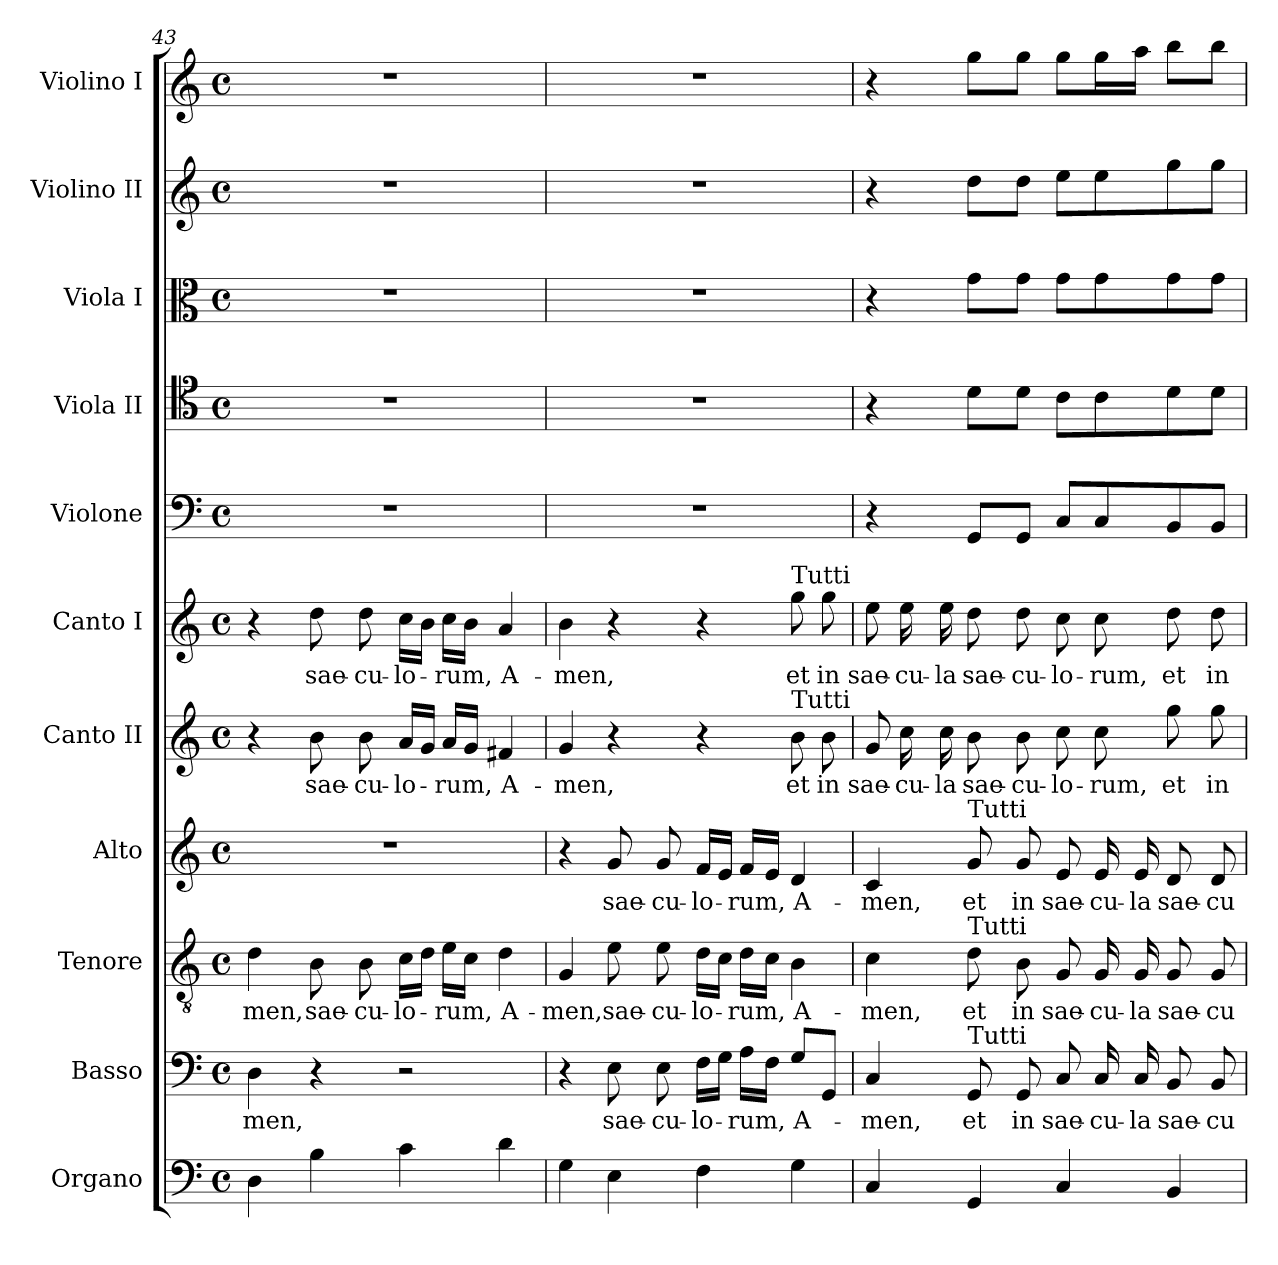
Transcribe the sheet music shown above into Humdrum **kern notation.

**kern	**kern	**text	**kern	**text	**kern	**text	**kern	**text	**kern	**text	**kern	**kern	**kern	**kern	**kern
*part11	*part10	*part10	*part9	*part9	*part8	*part8	*part7	*part7	*part6	*part6	*part5	*part4	*part3	*part2	*part1
*staff11	*staff10	*staff10	*staff9	*staff9	*staff8	*staff8	*staff7	*staff7	*staff6	*staff6	*staff5	*staff4	*staff3	*staff2	*staff1
*I"Organo	*I"Basso	*	*I"Tenore	*	*I"Alto	*	*I"Canto II	*	*I"Canto I	*	*I"Violone	*I"Viola II	*I"Viola I	*I"Violino II	*I"Violino I
*I'Org.	*I'B.	*	*I'T.	*	*I'A.	*	*I'C. II	*	*I'C. I	*	*I'Vne.	*I'Vla. II	*I'Vla. I	*I'Vl. II	*I'Vl. I
*clefF4	*clefF4	*	*clefGv2	*	*clefG2	*	*clefG2	*	*clefG2	*	*clefF4	*clefC4	*clefC3	*clefG2	*clefG2
*	*	*	*ITrd7c12	*	*	*	*	*	*	*	*	*	*	*	*
*k[]	*k[]	*	*k[]	*	*k[]	*	*k[]	*	*k[]	*	*k[]	*k[]	*k[]	*k[]	*k[]
*C:	*C:	*	*C:	*	*C:	*	*C:	*	*C:	*	*C:	*C:	*C:	*C:	*C:
*M4/4	*M4/4	*	*M4/4	*	*M4/4	*	*M4/4	*	*M4/4	*	*M4/4	*M4/4	*M4/4	*M4/4	*M4/4
*met(c)	*met(c)	*	*met(c)	*	*met(c)	*	*met(c)	*	*met(c)	*	*met(c)	*met(c)	*met(c)	*met(c)	*met(c)
=43	=43	=43	=43	=43	=43	=43	=43	=43	=43	=43	=43	=43	=43	=43	=43
!	!	!LO:LY:b:color=#000000	!	!	!	!	!	!	!	!	!	!	!	!	!
!	!	!	!	!LO:LY:b:color=#000000	!	!	!	!	!	!	!	!	!	!	!
4Di\	4Di\	-men,	4Di\	-men,	1r	.	4r	.	4r	.	1r	1r	1r	1r	1r
!	!	!	!	!LO:LY:b:color=#000000	!	!	!	!	!	!	!	!	!	!	!
!	!	!	!	!	!	!	!	!LO:LY:b:color=#000000	!	!	!	!	!	!	!
!	!	!	!	!	!	!	!	!	!	!LO:LY:b:color=#000000	!	!	!	!	!
4Bi\	4r	.	8BBi\	sae-	.	.	8bi\	sae-	8ddi\	sae-	.	.	.	.	.
!	!	!	!	!LO:LY:b:color=#000000	!	!	!	!	!	!	!	!	!	!	!
!	!	!	!	!	!	!	!	!LO:LY:b:color=#000000	!	!	!	!	!	!	!
!	!	!	!	!	!	!	!	!	!	!LO:LY:b:color=#000000	!	!	!	!	!
.	.	.	8BBi\	-cu-	.	.	8bi\	-cu-	8ddi\	-cu-	.	.	.	.	.
!	!	!	!	!LO:LY:b:color=#000000	!	!	!	!	!	!	!	!	!	!	!
!	!	!	!	!	!	!	!	!LO:LY:b:color=#000000	!	!	!	!	!	!	!
!	!	!	!	!	!	!	!	!	!	!LO:LY:b:color=#000000	!	!	!	!	!
4ci\	2r	.	16Ci\LL	-lo-	.	.	16ai/LL	-lo-	16cci\LL	-lo-	.	.	.	.	.
.	.	.	16Di\JJ	.	.	.	16gi/JJ	.	16bi\JJ	.	.	.	.	.	.
!	!	!	!	!LO:LY:b:color=#000000	!	!	!	!	!	!	!	!	!	!	!
!	!	!	!	!	!	!	!	!LO:LY:b:color=#000000	!	!	!	!	!	!	!
!	!	!	!	!	!	!	!	!	!	!LO:LY:b:color=#000000	!	!	!	!	!
.	.	.	16Ei\LL	-rum,	.	.	16ai/LL	-rum,	16cci\LL	-rum,	.	.	.	.	.
.	.	.	16Ci\JJ	.	.	.	16gi/JJ	.	16bi\JJ	.	.	.	.	.	.
!	!	!	!	!LO:LY:b:color=#000000	!	!	!	!	!	!	!	!	!	!	!
!	!	!	!	!	!	!	!	!LO:LY:b:color=#000000	!	!	!	!	!	!	!
!	!	!	!	!	!	!	!	!	!	!LO:LY:b:color=#000000	!	!	!	!	!
4di\	.	.	4Di\	A-	.	.	4f#Xi/	A-	4ai/	A-	.	.	.	.	.
=44	=44	=44	=44	=44	=44	=44	=44	=44	=44	=44	=44	=44	=44	=44	=44
!	!	!	!	!LO:LY:b:color=#000000	!	!	!	!	!	!	!	!	!	!	!
!	!	!	!	!	!	!	!	!LO:LY:b:color=#000000	!	!	!	!	!	!	!
!	!	!	!	!	!	!	!	!	!	!LO:LY:b:color=#000000	!	!	!	!	!
4Gi\	4r	.	4GGi/	-men,	4r	.	4gi/	-men,	4bi\	-men,	1r	1r	1r	1r	1r
!	!	!LO:LY:b:color=#000000	!	!	!	!	!	!	!	!	!	!	!	!	!
!	!	!	!	!LO:LY:b:color=#000000	!	!	!	!	!	!	!	!	!	!	!
!	!	!	!	!	!	!LO:LY:b:color=#000000	!	!	!	!	!	!	!	!	!
4Ei\	8Ei\	sae-	8Ei\	sae-	8gi/	sae-	4r	.	4r	.	.	.	.	.	.
!	!	!LO:LY:b:color=#000000	!	!	!	!	!	!	!	!	!	!	!	!	!
!	!	!	!	!LO:LY:b:color=#000000	!	!	!	!	!	!	!	!	!	!	!
!	!	!	!	!	!	!LO:LY:b:color=#000000	!	!	!	!	!	!	!	!	!
.	8Ei\	-cu-	8Ei\	-cu-	8gi/	-cu-	.	.	.	.	.	.	.	.	.
!	!	!LO:LY:b:color=#000000	!	!	!	!	!	!	!	!	!	!	!	!	!
!	!	!	!	!LO:LY:b:color=#000000	!	!	!	!	!	!	!	!	!	!	!
!	!	!	!	!	!	!LO:LY:b:color=#000000	!	!	!	!	!	!	!	!	!
4Fi\	16Fi\LL	-lo-	16Di\LL	-lo-	16fi/LL	-lo-	4r	.	4r	.	.	.	.	.	.
.	16Gi\JJ	.	16Ci\JJ	.	16ei/JJ	.	.	.	.	.	.	.	.	.	.
!	!	!LO:LY:b:color=#000000	!	!	!	!	!	!	!	!	!	!	!	!	!
!	!	!	!	!LO:LY:b:color=#000000	!	!	!	!	!	!	!	!	!	!	!
!	!	!	!	!	!	!LO:LY:b:color=#000000	!	!	!	!	!	!	!	!	!
.	16Ai\LL	-rum,	16Di\LL	-rum,	16fi/LL	-rum,	.	.	.	.	.	.	.	.	.
.	16Fi\JJ	.	16Ci\JJ	.	16ei/JJ	.	.	.	.	.	.	.	.	.	.
!	!	!LO:LY:b:color=#000000	!	!	!	!	!	!	!	!	!	!	!	!	!
!	!	!	!	!LO:LY:b:color=#000000	!	!	!	!	!	!	!	!	!	!	!
!	!	!	!	!	!	!LO:LY:b:color=#000000	!	!	!	!	!	!	!	!	!
!	!	!	!	!	!	!	!	!LO:LY:b:color=#000000	!	!	!	!	!	!	!
!	!	!	!	!	!	!	!	!	!LO:TX:a:t=Tutti	!	!	!	!	!	!
!	!	!	!	!	!	!	!LO:TX:a:t=Tutti	!	!	!	!	!	!	!	!
!	!	!	!	!	!	!	!	!	!	!LO:LY:b:color=#000000	!	!	!	!	!
4Gi\	8Gi/L	A-	4BBi\	A-	4di/	A-	8bi\	et	8ggi\	et	.	.	.	.	.
!	!	!	!	!	!	!	!	!LO:LY:b:color=#000000	!	!	!	!	!	!	!
!	!	!	!	!	!	!	!	!	!	!LO:LY:b:color=#000000	!	!	!	!	!
.	8GGi/J	.	.	.	.	.	8bi\	in	8ggi\	in	.	.	.	.	.
!!LO:LB:g=z
=45	=45	=45	=45	=45	=45	=45	=45	=45	=45	=45	=45	=45	=45	=45	=45
!	!	!LO:LY:b:color=#000000	!	!	!	!	!	!	!	!	!	!	!	!	!
!	!	!	!	!LO:LY:b:color=#000000	!	!	!	!	!	!	!	!	!	!	!
!	!	!	!	!	!	!LO:LY:b:color=#000000	!	!	!	!	!	!	!	!	!
!	!	!	!	!	!	!	!	!LO:LY:b:color=#000000	!	!	!	!	!	!	!
!	!	!	!	!	!	!	!	!	!	!LO:LY:b:color=#000000	!	!	!	!	!
4Ci/	4Ci/	-men,	4Ci\	-men,	4ci/	-men,	8gi/	sae-	8eei\	sae-	4r	4r	4r	4r	4r
!	!	!	!	!	!	!	!	!LO:LY:b:color=#000000	!	!	!	!	!	!	!
!	!	!	!	!	!	!	!	!	!	!LO:LY:b:color=#000000	!	!	!	!	!
.	.	.	.	.	.	.	16cci\	-cu-	16eei\	-cu-	.	.	.	.	.
!	!	!	!	!	!	!	!	!LO:LY:b:color=#000000	!	!	!	!	!	!	!
!	!	!	!	!	!	!	!	!	!	!LO:LY:b:color=#000000	!	!	!	!	!
.	.	.	.	.	.	.	16cci\	-la	16eei\	-la	.	.	.	.	.
!	!	!LO:LY:b:color=#000000	!	!	!	!	!	!	!	!	!	!	!	!	!
!	!	!	!	!LO:LY:b:color=#000000	!	!	!	!	!	!	!	!	!	!	!
!	!	!	!	!	!	!LO:LY:b:color=#000000	!	!	!	!	!	!	!	!	!
!	!	!	!	!	!	!	!	!LO:LY:b:color=#000000	!	!	!	!	!	!	!
!	!	!	!	!	!LO:TX:a:t=Tutti	!	!	!	!	!	!	!	!	!	!
!	!	!	!LO:TX:a:t=Tutti	!	!	!	!	!	!	!	!	!	!	!	!
!	!LO:TX:a:t=Tutti	!	!	!	!	!	!	!	!	!	!	!	!	!	!
!	!	!	!	!	!	!	!	!	!	!LO:LY:b:color=#000000	!	!	!	!	!
4GGi/	8GGi/	et	8Di\	et	8gi/	et	8bi\	sae-	8ddi\	sae-	8GGi/L	8di\L	8gi\L	8ddi\L	8ggi\L
!	!	!LO:LY:b:color=#000000	!	!	!	!	!	!	!	!	!	!	!	!	!
!	!	!	!	!LO:LY:b:color=#000000	!	!	!	!	!	!	!	!	!	!	!
!	!	!	!	!	!	!LO:LY:b:color=#000000	!	!	!	!	!	!	!	!	!
!	!	!	!	!	!	!	!	!LO:LY:b:color=#000000	!	!	!	!	!	!	!
!	!	!	!	!	!	!	!	!	!	!LO:LY:b:color=#000000	!	!	!	!	!
.	8GGi/	in	8BBi\	in	8gi/	in	8bi\	-cu-	8ddi\	-cu-	8GGi/J	8di\J	8gi\J	8ddi\J	8ggi\J
!	!	!LO:LY:b:color=#000000	!	!	!	!	!	!	!	!	!	!	!	!	!
!	!	!	!	!LO:LY:b:color=#000000	!	!	!	!	!	!	!	!	!	!	!
!	!	!	!	!	!	!LO:LY:b:color=#000000	!	!	!	!	!	!	!	!	!
!	!	!	!	!	!	!	!	!LO:LY:b:color=#000000	!	!	!	!	!	!	!
!	!	!	!	!	!	!	!	!	!	!LO:LY:b:color=#000000	!	!	!	!	!
4Ci/	8Ci/	sae-	8GGi/	sae-	8ei/	sae-	8cci\	-lo-	8cci\	-lo-	8Ci/L	8ci\L	8gi\L	8eei\L	8ggi\L
!	!	!LO:LY:b:color=#000000	!	!	!	!	!	!	!	!	!	!	!	!	!
!	!	!	!	!LO:LY:b:color=#000000	!	!	!	!	!	!	!	!	!	!	!
!	!	!	!	!	!	!LO:LY:b:color=#000000	!	!	!	!	!	!	!	!	!
!	!	!	!	!	!	!	!	!LO:LY:b:color=#000000	!	!	!	!	!	!	!
!	!	!	!	!	!	!	!	!	!	!LO:LY:b:color=#000000	!	!	!	!	!
.	16Ci/	-cu-	16GGi/	-cu-	16ei/	-cu-	8cci\	-rum,	8cci\	-rum,	8Ci/	8ci\	8gi\	8eei\	16ggi\L
!	!	!LO:LY:b:color=#000000	!	!	!	!	!	!	!	!	!	!	!	!	!
!	!	!	!	!LO:LY:b:color=#000000	!	!	!	!	!	!	!	!	!	!	!
!	!	!	!	!	!	!LO:LY:b:color=#000000	!	!	!	!	!	!	!	!	!
.	16Ci/	-la	16GGi/	-la	16ei/	-la	.	.	.	.	.	.	.	.	16aai\JJ
!	!	!LO:LY:b:color=#000000	!	!	!	!	!	!	!	!	!	!	!	!	!
!	!	!	!	!LO:LY:b:color=#000000	!	!	!	!	!	!	!	!	!	!	!
!	!	!	!	!	!	!LO:LY:b:color=#000000	!	!	!	!	!	!	!	!	!
!	!	!	!	!	!	!	!	!LO:LY:b:color=#000000	!	!	!	!	!	!	!
!	!	!	!	!	!	!	!	!	!	!LO:LY:b:color=#000000	!	!	!	!	!
4BBi/	8BBi/	sae-	8GGi/	sae-	8di/	sae-	8ggi\	et	8ddi\	et	8BBi/	8di\	8gi\	8ggi\	8bbi\L
!	!	!LO:LY:b:color=#000000	!	!	!	!	!	!	!	!	!	!	!	!	!
!	!	!	!	!LO:LY:b:color=#000000	!	!	!	!	!	!	!	!	!	!	!
!	!	!	!	!	!	!LO:LY:b:color=#000000	!	!	!	!	!	!	!	!	!
!	!	!	!	!	!	!	!	!LO:LY:b:color=#000000	!	!	!	!	!	!	!
!	!	!	!	!	!	!	!	!	!	!LO:LY:b:color=#000000	!	!	!	!	!
.	8BBi/	-cu-	8GGi/	-cu-	8di/	-cu-	8ggi\	in	8ddi\	in	8BBi/J	8di\J	8gi\J	8ggi\J	8bbi\J
=	=	=	=	=	=	=	=	=	=	=	=	=	=	=	=
*-	*-	*-	*-	*-	*-	*-	*-	*-	*-	*-	*-	*-	*-	*-	*-
